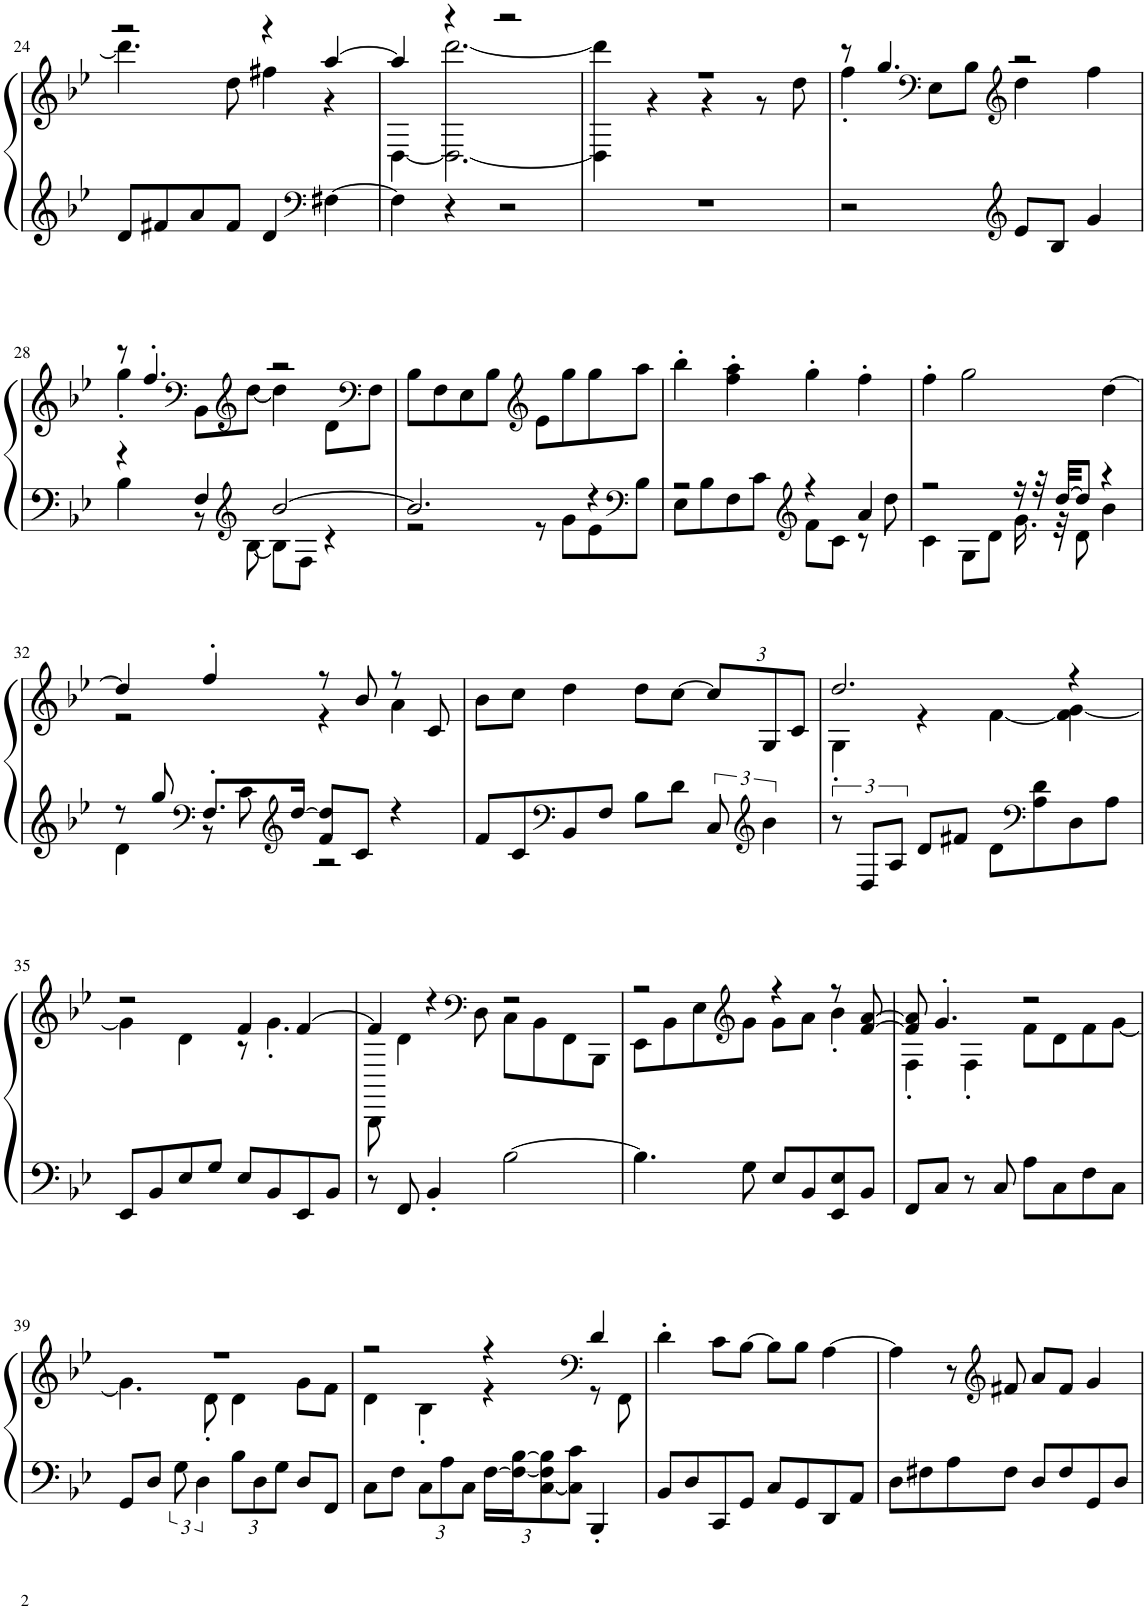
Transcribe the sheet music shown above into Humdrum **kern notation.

**kern	**kern
*part1	*part1
*staff2	*staff1
*I"Piano, Left Hand	*
*I'Pno.	*
!!LO:PB:g=z
*clefF4	*clefG2
*k[b-e-]	*k[b-e-]
*M4/4	*M4/4
=24	=24
*	*^
8d/L	2r	4.ddd\]
8f#X/	.	.
8a/	.	.
8f#/J	.	8dd\
4d/	4r	4ff#X\
*clefF4	*	*
[4F#X\	[4aa/	4r
=25	=25	=25
4F#\]	4aa/]	[4D\
4r	4r	2.D\_ [2.ddd\
2r	2r	.
=26	=26	=26
1r	1r	4D\] 4ddd\]
.	.	4r
.	.	4r
.	.	8r
.	.	8dd\
=27	=27	=27
2r	8r	4ff'\
.	4.gg/	.
*	*clefF4	*
.	.	8E-\L
.	.	8B-\J
*clefG2	*clefG2	*
8e-/L	2r	4dd\
8B-/J	.	.
4g/	.	4ff\
!!LO:LB:g=z	!!
=28	=28	=28
*^	*	*
4r	4B-\	8r	4gg'\
.	.	4.ff'/	.
*	*	*clefF4	*
4F/	8r	.	8BB-\L
*clefG2	*	*clefG2	*
.	[8B-\	.	[8dd\J
[2b-/	8B-\L]	2r	4dd\]
.	8F\J	.	.
.	4r	.	8d\L
*	*	*clefF4	*
.	.	.	8F\J
*	*	*v	*v
=29	=29	=29
2.b-/]	2r	8B-\L
.	.	8F\
.	.	8E-\
.	.	8B-\J
*	*	*clefG2
.	8r	8e-\L
.	8g\L	8gg\
4r	8e-\	8gg\
*clefF4	*	*
.	8B-\J	8aa\J
=30	=30	=30
2r	8E-\L	4bb-'\
.	8B-\	.
.	8F\	4ff\' 4aa\'
.	8c\J	.
*clefG2	*	*
4r	8f\L	4gg'\
.	8c\J	.
4a/	8r	4ff'\
.	8dd\	.
=31	=31	=31
2r	4c\	4ff'\
.	8G\L	2gg\
.	8d\J	.
16r	16.g\	.
32r	.	.
[32dd/KKL	32r	.
8dd/J]	8d\	.
4r	4b-\	[4dd\
!!LO:LB:g=z
=32	=32	=32
*	*	*^
8r	4d\	4dd/]	2r
8gg/	.	.	.
*clefF4	*	*	*
8.F'/L	8r	4ff'/	.
.	8c\	.	.
*clefG2	*	*	*
[16dd/Jk	.	.	.
8f/ 8dd/]L	2r	8r	4r
8c/J	.	8b-/	.
4r	.	8r	4a\
.	.	8c/	.
*v	*v	*	*
*	*v	*v
=33	=33
8f/L	8b-\L
8c/	8cc\J
*clefF4	*
8BB-/	4dd\
8F/J	.
8B-\L	8dd\L
8d\J	[8cc\J
*	*Xbrackettup
12C/	12cc/L]
*clefG2	*
6b-\	12G/
.	12c/J
=34	=34
*	*^
12r	2.dd/	4G'\
12D/L	.	.
12A/J	.	.
8d/L	.	4r
8f#X/J	.	.
8d\L	.	[4f\
*clefF4	*	*
8A\ 8d\	.	.
8D\	4r	4f\] [4g\
8A\J	.	.
!!LO:LB:g=z	!!
=35	=35	=35
8EE-/L	2r	4g\]
8BB-/	.	.
8E-/	.	4d\
8G/J	.	.
8E-/L	4f/	8r
8BB-/	.	4.g'\
8EE-/	[4f/	.
8BB-/J	.	.
=36	=36	=36
8r	4f/]	8BBB-\
8FF/	.	4d\
4BB-'/	4r	.
*	*clefF4	*
.	.	8D\
[2B-\	2r	8C\L
.	.	8BB-\
.	.	8FF\
.	.	8BBB-\J
=37	=37	=37
4.B-\]	2r	8EE-\L
.	.	8BB-\
.	.	8E-\
*	*clefG2	*
8G\	.	8g\J
8E-/L	4r	8g\L
8BB-/	.	8a\J
8EE-/ 8E-/	8r	4b-'\
8BB-/J	[8f/ [8a/	.
=38	=38	=38
8FF/L	8f/] 8a/]	4F'\
8C/J	4.g'/	.
8r	.	4F'\
8C/	.	.
8A\L	2r	8f\L
8C\	.	8d\
8F\	.	8f\
8C\J	.	[8g\J
!!LO:LB:g=z	!!
=39	=39	=39
8GG/L	1r	4.g\]
8D/J	.	.
12G\	.	.
6D\	.	.
.	.	8d'\
*Xbrackettup	*	*
12B-\L	.	4d\
12D\	.	.
12G\J	.	.
8D/L	.	8g\L
8FF/J	.	8f\J
=40	=40	=40
8C\L	2r	4d\
8F\J	.	.
12C\L	.	4B-'\
12A\	.	.
12C\J	.	.
[24F\LL	4r	4r
24F\_ [24B-\J	.	.
[12C\ 12F\] 12B-\]	.	.
12C\] 12c\J	.	.
*	*clefF4	*
4BBB-'/	4d/	8r
.	.	8FF\
*	*v	*v
=41	=41
8BB-/L	4d'\
8D/	.
8CC/	8c\L
8GG/J	[8B-\J
8C/L	8B-\L]
8GG/	8B-\J
8DD/	[4A\
8AA/J	.
=42	=42
8D\L	4A\]
8F#X\	.
8A\	8r
*	*clefG2
8F#\J	8f#X/
8D/L	8a/L
8F#/	8f#/J
8GG/	4g/
8D/J	.
=	=
*-	*-
